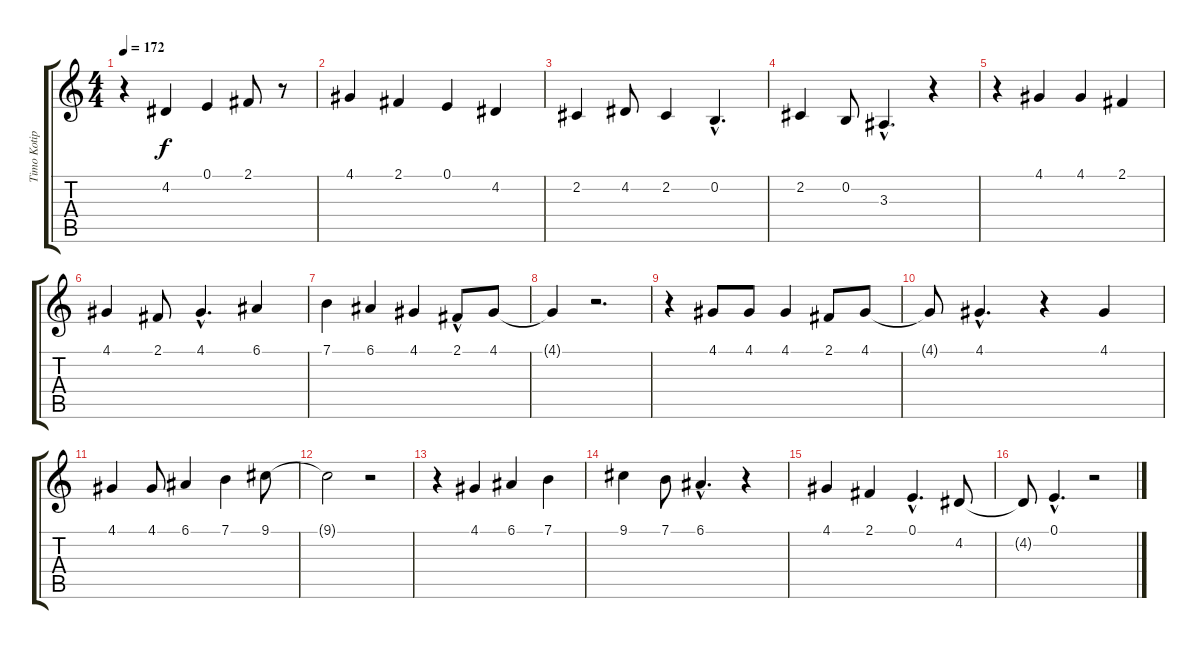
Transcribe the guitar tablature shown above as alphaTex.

\track ("Timo Kotipelto" "Timo Kotip") {instrument lead3calliope}
\staff {score tabs}
\tuning (E4 B3 G3 D3 A2 E2) {hide}
\ts (4 4)
\tempo 172
\clef g2
\ks c
r.4{dy f} 4.2.4 0.1.4 2.1.8 r.8 |
4.1.4 2.1.4 0.1.4 4.2.4 |
2.2.4 4.2.8 2.2.4 0.2{hac}.4{d} |
2.2.4 0.2.8 3.3{hac}.4{d} r.4 |
r.4 4.1.4 4.1.4 2.1.4 |
4.1.4 2.1.8 4.1{hac}.4{d} 6.1.4 |
7.1.4 6.1.4 4.1.4 2.1{hac}.8 4.1.8 |
4.1{t}.4 r.2{d} |
r.4 4.1.8 4.1.8 4.1.4 2.1.8 4.1.8 |
4.1{t}.8 4.1{hac}.4{d} r.4 4.1.4 |
4.1.4 4.1.8 6.1.4 7.1.4 9.1.8 |
9.1{t}.2 r.2 |
r.4 4.1.4 6.1.4 7.1.4 |
9.1.4 7.1.8 6.1{hac}.4{d} r.4 |
4.1.4 2.1.4 0.1{hac}.4{d} 4.2.8 |
4.2{t}.8 0.1{hac}.4{d} r.2
